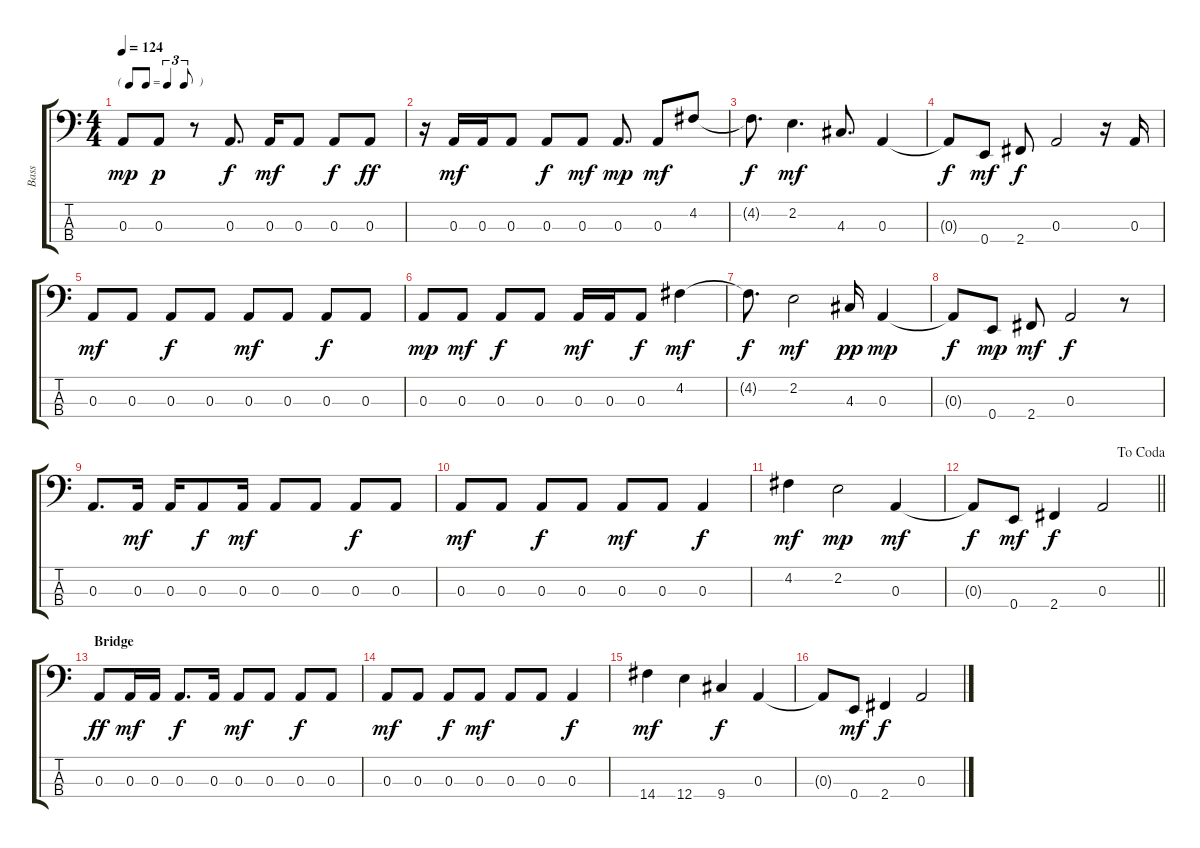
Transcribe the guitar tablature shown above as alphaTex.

\track ("Bass" "Bass") {instrument electricbassfinger}
\staff {score tabs}
\tuning (G2 D2 A1 E1) {hide}
\ts (4 4)
\tf triplet8th
\tempo 124
\clef f4
\ks c
0.3.8{dy mp} 0.3.8{dy p} r.8 0.3.8{d dy f} 0.3.16{dy mf} 0.3.8 0.3.8{dy f} 0.3.8{dy ff} |
r.16 0.3.16{dy mf} 0.3.16 0.3.8 0.3.8{dy f} 0.3.8{dy mf} 0.3.8{d dy mp} 0.3.8{dy mf} 4.2.8 |
4.2{t}.8{d dy f} 2.2.4{d dy mf} 4.3.8{d} 0.3.4 |
0.3{t}.8{dy f} 0.4.8{dy mf} 2.4.8{dy f} 0.3.2 r.16 0.3.16 |
0.3.8{dy mf} 0.3.8 0.3.8{dy f} 0.3.8 0.3.8{dy mf} 0.3.8 0.3.8{dy f} 0.3.8 |
0.3.8{dy mp} 0.3.8{dy mf} 0.3.8{dy f} 0.3.8 0.3.16{dy mf} 0.3.16 0.3.8{dy f} 4.2.4{dy mf} |
4.2{t}.8{d dy f} 2.2.2{dy mf} 4.3.16{dy pp} 0.3.4{dy mp} |
0.3{t}.8{dy f} 0.4.8{dy mp} 2.4.8{dy mf} 0.3.2{dy f} r.8 |
0.3.8{d} 0.3.16{dy mf} 0.3.16 0.3.8{dy f} 0.3.16{dy mf} 0.3.8 0.3.8 0.3.8{dy f} 0.3.8 |
0.3.8{dy mf} 0.3.8 0.3.8{dy f} 0.3.8 0.3.8{dy mf} 0.3.8 0.3.4{dy f} |
4.2.4{dy mf} 2.2.2{dy mp} 0.3.4{dy mf} |
\jump dacoda
\barLineRight lightlight
0.3{t}.8{dy f} 0.4.8{dy mf} 2.4.4{dy f} 0.3.2 |
\section ("" "Bridge")
0.3.8{dy ff} 0.3.16{dy mf} 0.3.16 0.3.8{d dy f} 0.3.16 0.3.8{dy mf} 0.3.8 0.3.8{dy f} 0.3.8 |
0.3.8{dy mf} 0.3.8 0.3.8{dy f} 0.3.8{dy mf} 0.3.8 0.3.8 0.3.4{dy f} |
14.4.4{dy mf} 12.4.4 9.4.4{dy f} 0.3.4 |
0.3{t}.8 0.4.8{dy mf} 2.4.4{dy f} 0.3.2
